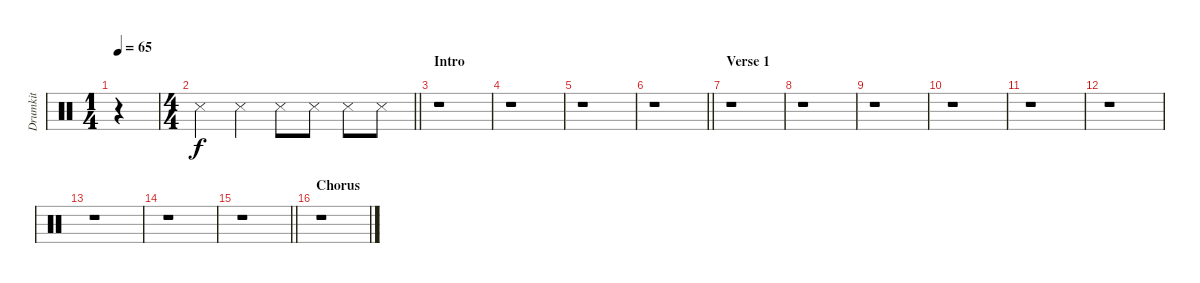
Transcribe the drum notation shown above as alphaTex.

\track ("Drumkit" "Drumkit") {instrument percussion}
\staff {score}
\articulation defaults
\voice
\ts (1 4)
\tempo 65
\clef neutral
\ks c
r.4{dy f} |
\ts (4 4)
\barLineRight lightlight "Snare (side stick) 3".4 "Snare (side stick) 3".4 "Snare (side stick) 3".8 "Snare (side stick) 3".8 "Snare (side stick) 3".8 "Snare (side stick) 3".8
|
\section ("" "Intro")
r.1 |
r.1 |
r.1 |
\barLineRight lightlight
r.1 |
\section ("" "Verse 1")
r.1 |
r.1 |
r.1 |
r.1 |
r.1 |
r.1 |
r.1 |
r.1 |
\barLineRight lightlight
r.1 |
\section ("" "Chorus")
r.1
\voice
\clef neutral
\ottava regular
\simile none
\ks c
r.4{dy f} |
\barLineRight lightlight
|
|
|
|
\barLineRight lightlight
|
|
|
|
|
|
|
|
|
\barLineRight lightlight
|
